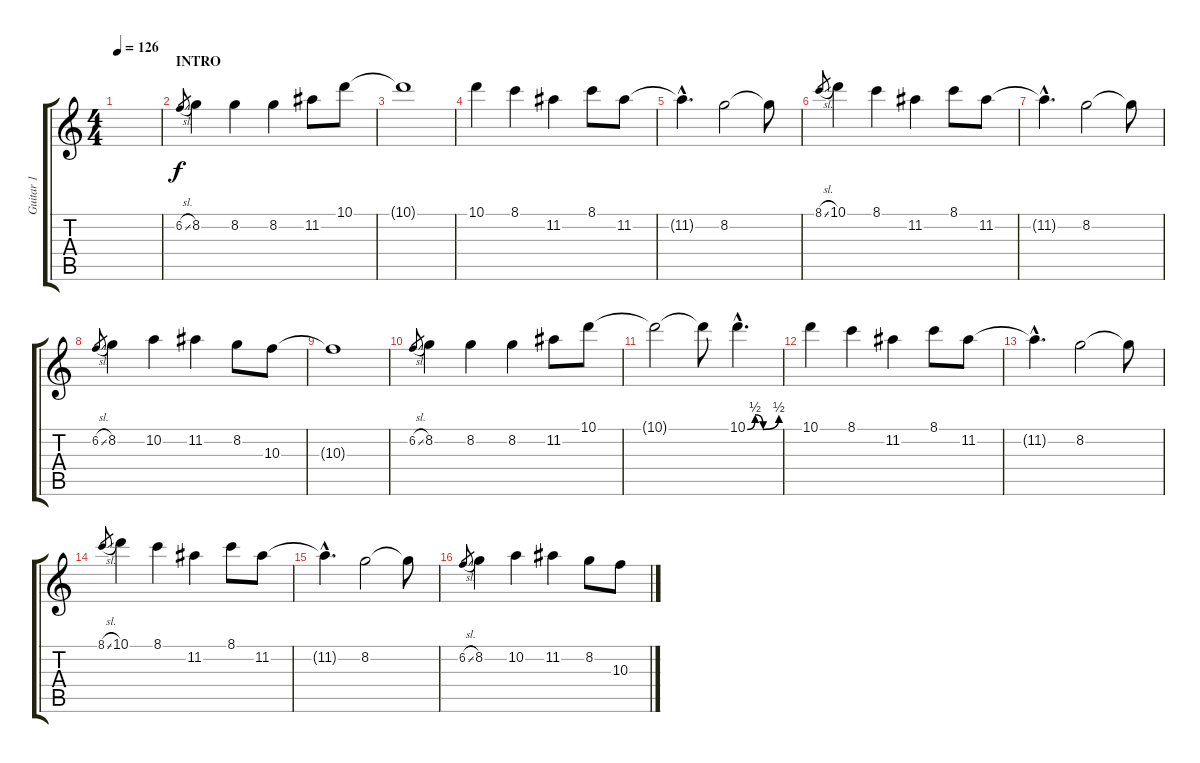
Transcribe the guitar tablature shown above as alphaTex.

\track ("Guitar 1" "Guitar 1") {instrument distortionguitar}
\staff {score tabs}
\tuning (E4 B3 G3 D3 A2 E2) {hide}
\ts (4 4)
\tempo 126
\clef g2
\ks c
|
\section ("" "INTRO")
6.2{sl}.8{gr} 8.2.4 8.2.4 8.2.4 11.2.8 10.1.8 |
10.1{t}.1 |
10.1.4 8.1.4 11.2.4 8.1.8 11.2.8 |
11.2{hac t}.4{d} 8.2.2 8.2{t}.8 |
8.1{sl}.8{gr} 10.1.4 8.1.4 11.2.4 8.1.8 11.2.8 |
11.2{hac t}.4{d} 8.2.2 8.2{t}.8 |
6.2{sl}.8{gr} 8.2.4 10.2.4 11.2.4 8.2.8 10.3.8 |
10.3{t}.1 |
6.2{sl}.8{gr} 8.2.4 8.2.4 8.2.4 11.2.8 10.1.8 |
10.1{t}.2 10.1{t}.8 10.1{be (custom 0 0 15 2 30 0 60 2) hac}.4{d} |
10.1.4 8.1.4 11.2.4 8.1.8 11.2.8 |
11.2{hac t}.4{d} 8.2.2 8.2{t}.8 |
8.1{sl}.8{gr} 10.1.4 8.1.4 11.2.4 8.1.8 11.2.8 |
11.2{hac t}.4{d} 8.2.2 8.2{t}.8 |
6.2{sl}.8{gr} 8.2.4 10.2.4 11.2.4 8.2.8 10.3.8
